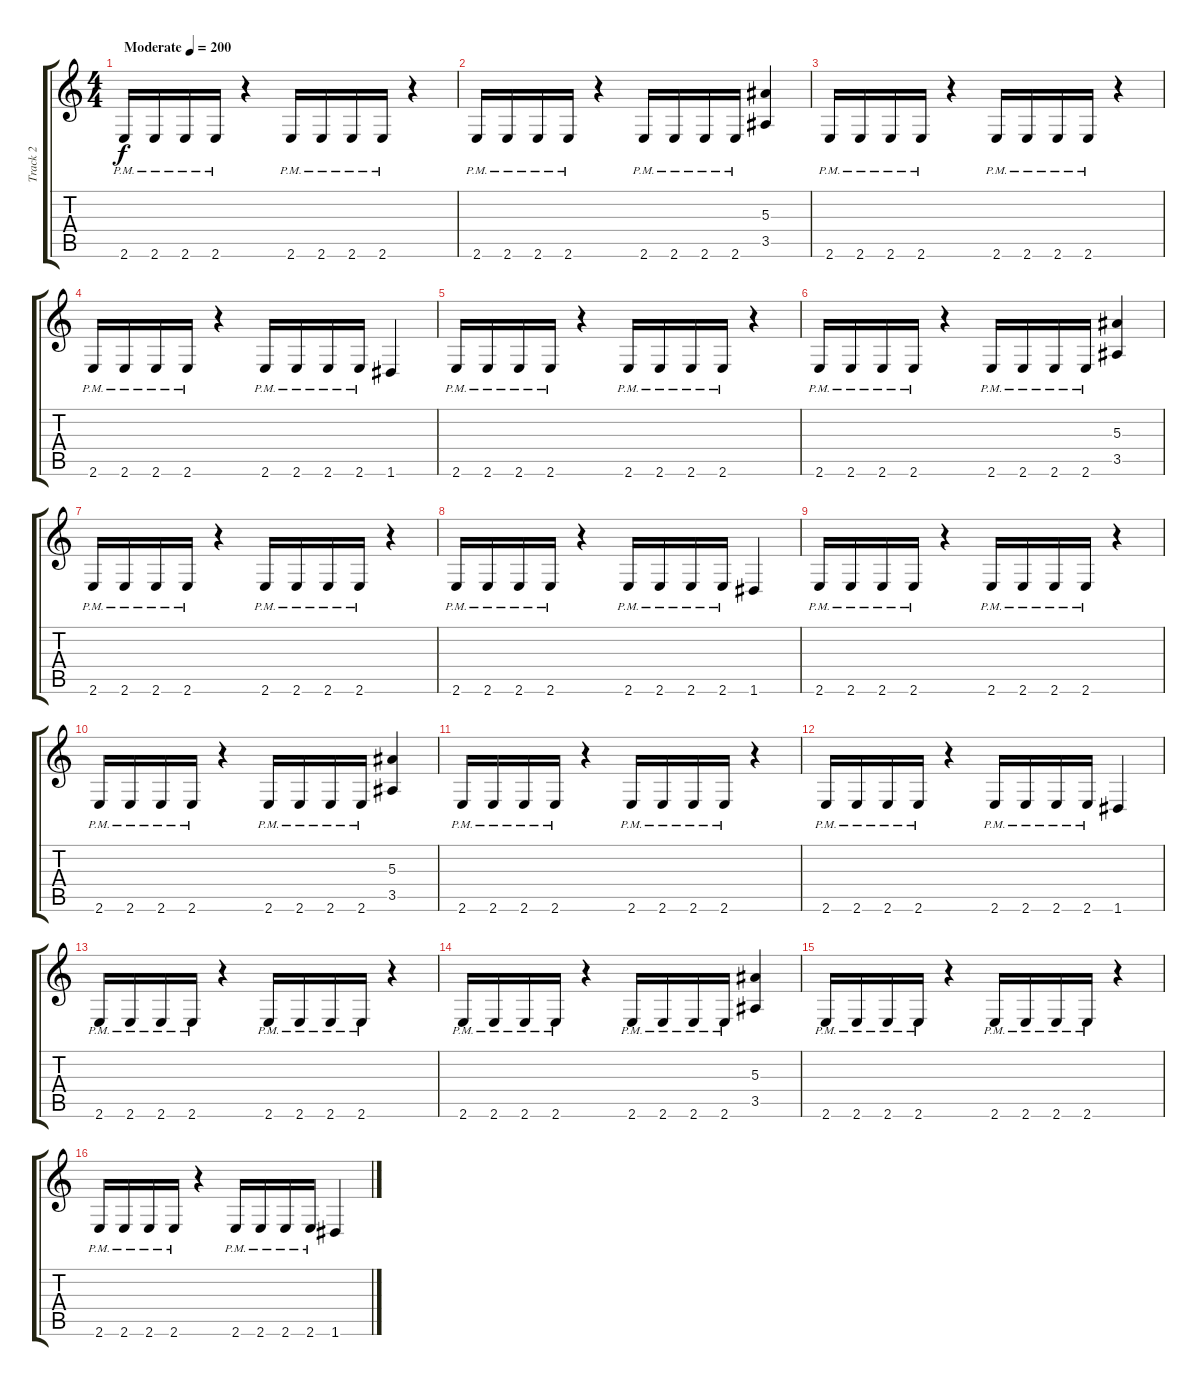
\track ("Track 2" "Track 2") {instrument overdrivenguitar}
\staff {score tabs}
\tuning (D4 A3 F3 C3 G2 D2) {hide}
\ts (4 4)
\tempo (200 "Moderate")
\clef g2
\ks c
2.6{pm}.16{dy f instrument overdrivenguitar} 2.6{pm}.16 2.6{pm}.16 2.6{pm}.16 r.4 2.6{pm}.16 2.6{pm}.16 2.6{pm}.16 2.6{pm}.16 r.4 |
2.6{pm}.16 2.6{pm}.16 2.6{pm}.16 2.6{pm}.16 r.4 2.6{pm}.16 2.6{pm}.16 2.6{pm}.16 2.6{pm}.16 (5.3 3.5).4 |
2.6{pm}.16 2.6{pm}.16 2.6{pm}.16 2.6{pm}.16 r.4 2.6{pm}.16 2.6{pm}.16 2.6{pm}.16 2.6{pm}.16 r.4 |
2.6{pm}.16 2.6{pm}.16 2.6{pm}.16 2.6{pm}.16 r.4 2.6{pm}.16 2.6{pm}.16 2.6{pm}.16 2.6{pm}.16 1.6.4 |
2.6{pm}.16 2.6{pm}.16 2.6{pm}.16 2.6{pm}.16 r.4 2.6{pm}.16 2.6{pm}.16 2.6{pm}.16 2.6{pm}.16 r.4 |
2.6{pm}.16 2.6{pm}.16 2.6{pm}.16 2.6{pm}.16 r.4 2.6{pm}.16 2.6{pm}.16 2.6{pm}.16 2.6{pm}.16 (5.3 3.5).4 |
2.6{pm}.16 2.6{pm}.16 2.6{pm}.16 2.6{pm}.16 r.4 2.6{pm}.16 2.6{pm}.16 2.6{pm}.16 2.6{pm}.16 r.4 |
2.6{pm}.16 2.6{pm}.16 2.6{pm}.16 2.6{pm}.16 r.4 2.6{pm}.16 2.6{pm}.16 2.6{pm}.16 2.6{pm}.16 1.6.4 |
2.6{pm}.16 2.6{pm}.16 2.6{pm}.16 2.6{pm}.16 r.4 2.6{pm}.16 2.6{pm}.16 2.6{pm}.16 2.6{pm}.16 r.4 |
2.6{pm}.16 2.6{pm}.16 2.6{pm}.16 2.6{pm}.16 r.4 2.6{pm}.16 2.6{pm}.16 2.6{pm}.16 2.6{pm}.16 (5.3 3.5).4 |
2.6{pm}.16 2.6{pm}.16 2.6{pm}.16 2.6{pm}.16 r.4 2.6{pm}.16 2.6{pm}.16 2.6{pm}.16 2.6{pm}.16 r.4 |
2.6{pm}.16 2.6{pm}.16 2.6{pm}.16 2.6{pm}.16 r.4 2.6{pm}.16 2.6{pm}.16 2.6{pm}.16 2.6{pm}.16 1.6.4 |
2.6{pm}.16 2.6{pm}.16 2.6{pm}.16 2.6{pm}.16 r.4 2.6{pm}.16 2.6{pm}.16 2.6{pm}.16 2.6{pm}.16 r.4 |
2.6{pm}.16 2.6{pm}.16 2.6{pm}.16 2.6{pm}.16 r.4 2.6{pm}.16 2.6{pm}.16 2.6{pm}.16 2.6{pm}.16 (5.3 3.5).4 |
2.6{pm}.16 2.6{pm}.16 2.6{pm}.16 2.6{pm}.16 r.4 2.6{pm}.16 2.6{pm}.16 2.6{pm}.16 2.6{pm}.16 r.4 |
2.6{pm}.16 2.6{pm}.16 2.6{pm}.16 2.6{pm}.16 r.4 2.6{pm}.16 2.6{pm}.16 2.6{pm}.16 2.6{pm}.16 1.6.4
